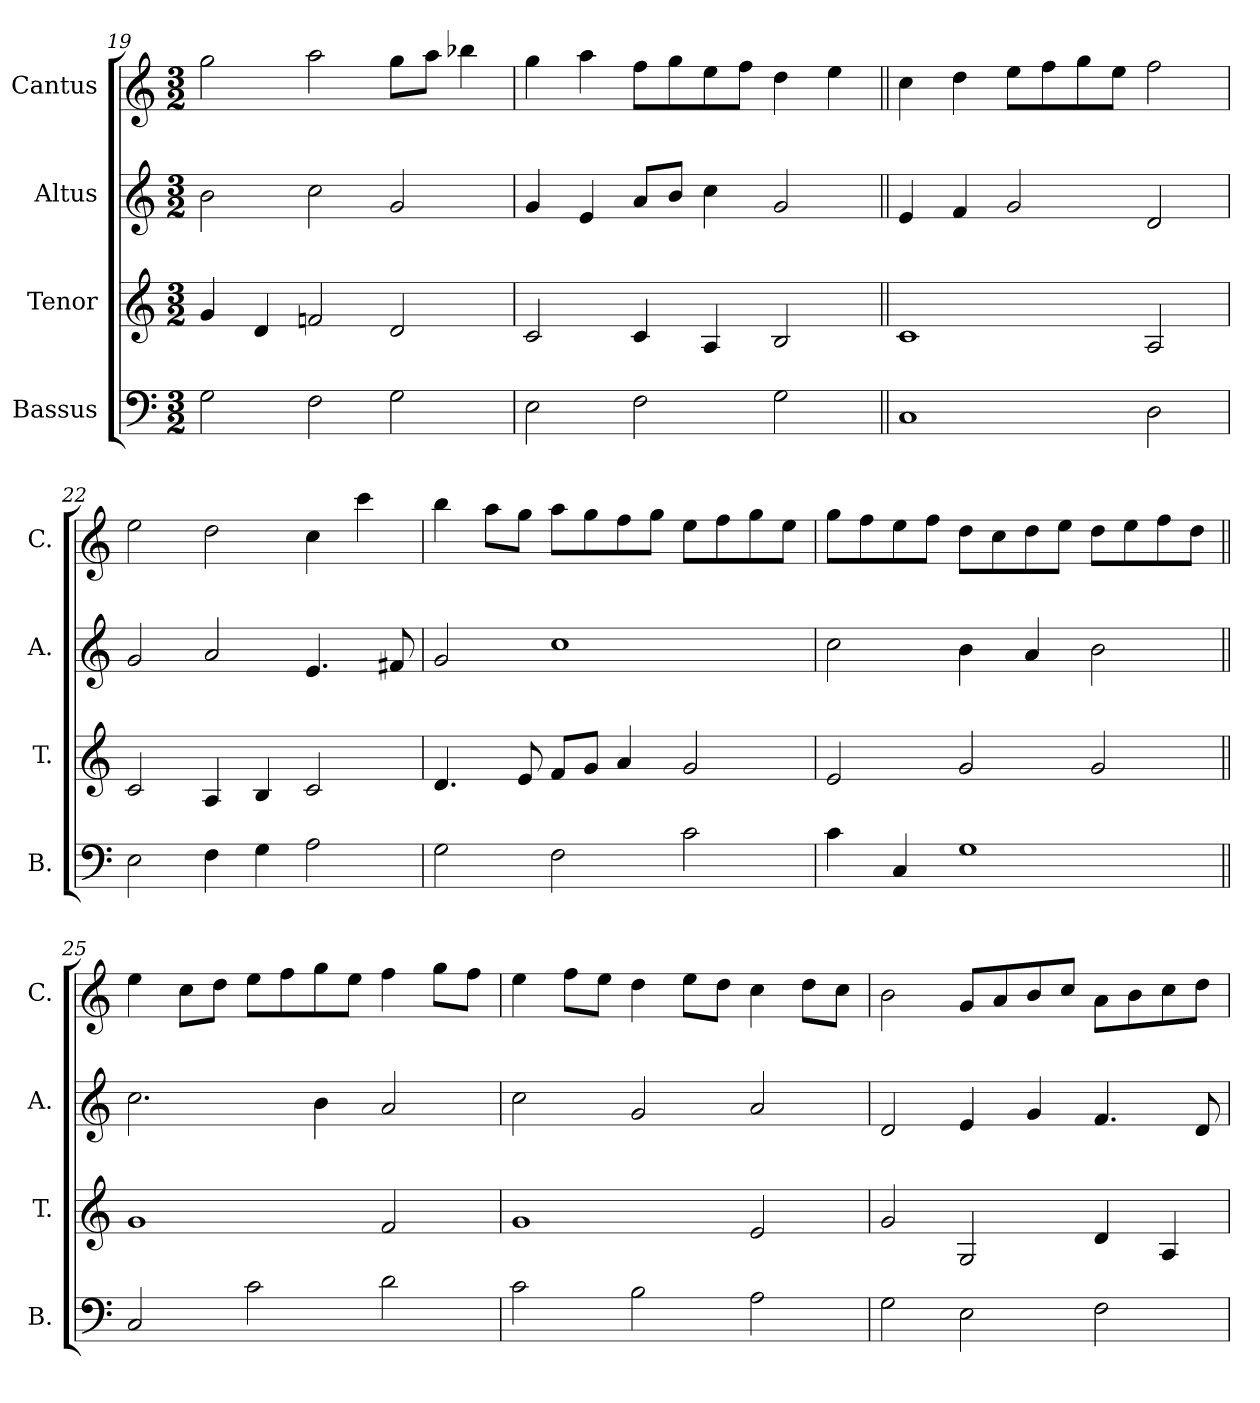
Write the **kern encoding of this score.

**kern	**kern	**kern	**kern
*part4	*part3	*part2	*part1
*staff4	*staff3	*staff2	*staff1
*I"Bassus	*I"Tenor	*I"Altus	*I"Cantus
*I'B.	*I'T.	*I'A.	*I'C.
*clefF4	*clefG2	*clefG2	*clefG2
*k[]	*k[]	*k[]	*k[]
*M3/2	*M3/2	*M3/2	*M3/2
=19	=19	=19	=19
2G\	4g/	2b\	2gg\
.	4d/	.	.
2F\	2fn/	2cc\	2aa\
2G\	2d/	2g/	8gg\L
.	.	.	8aa\J
.	.	.	4bb-X\
=20	=20	=20	=20
2E\	2c/	4g/	4gg\
.	.	4e/	4aa\
2F\	4c/	8a/L	8ff\L
.	.	8b/J	8gg\
.	4A/	4cc\	8ee\
.	.	.	8ff\J
2G\	2B/	2g/	4dd\
.	.	.	4ee\
=21||	=21||	=21||	=21||
1C	1c	4e/	4cc\
.	.	4f/	4dd\
.	.	2g/	8ee\L
.	.	.	8ff\
.	.	.	8gg\
.	.	.	8ee\J
2D\	2A/	2d/	2ff\
=22	=22	=22	=22
2E\	2c/	2g/	2ee\
4F\	4A/	2a/	2dd\
4G\	4B/	.	.
2A\	2c/	4.e/	4cc\
.	.	.	4ccc\
.	.	8f#X/	.
=23	=23	=23	=23
2G\	4.d/	2g/	4bb\
.	.	.	8aa\L
.	8e/	.	8gg\J
2F\	8f/L	1cc	8aa\L
.	8g/J	.	8gg\
.	4a/	.	8ff\
.	.	.	8gg\J
2c\	2g/	.	8ee\L
.	.	.	8ff\
.	.	.	8gg\
.	.	.	8ee\J
=24	=24	=24	=24
4c\	2e/	2cc\	8gg\L
.	.	.	8ff\
4C/	.	.	8ee\
.	.	.	8ff\J
1G	2g/	4b\	8dd\L
.	.	.	8cc\
.	.	4a/	8dd\
.	.	.	8ee\J
.	2g/	2b\	8dd\L
.	.	.	8ee\
.	.	.	8ff\
.	.	.	8dd\J
=25||	=25||	=25||	=25||
2C/	1g	2.cc\	4ee\
.	.	.	8cc\L
.	.	.	8dd\J
2c\	.	.	8ee\L
.	.	.	8ff\
.	.	4b\	8gg\
.	.	.	8ee\J
2d\	2f/	2a/	4ff\
.	.	.	8gg\L
.	.	.	8ff\J
=26	=26	=26	=26
2c\	1g	2cc\	4ee\
.	.	.	8ff\L
.	.	.	8ee\J
2B\	.	2g/	4dd\
.	.	.	8ee\L
.	.	.	8dd\J
2A\	2e/	2a/	4cc\
.	.	.	8dd\L
.	.	.	8cc\J
!!LO:LB:g=z
=27	=27	=27	=27
2G\	2g/	2d/	2b\
2E\	2G/	4e/	8g/L
.	.	.	8a/
.	.	4g/	8b/
.	.	.	8cc/J
2F\	4d/	4.f/	8a\L
.	.	.	8b\
.	4A/	.	8cc\
.	.	8d/	8dd\J
=	=	=	=
*-	*-	*-	*-
